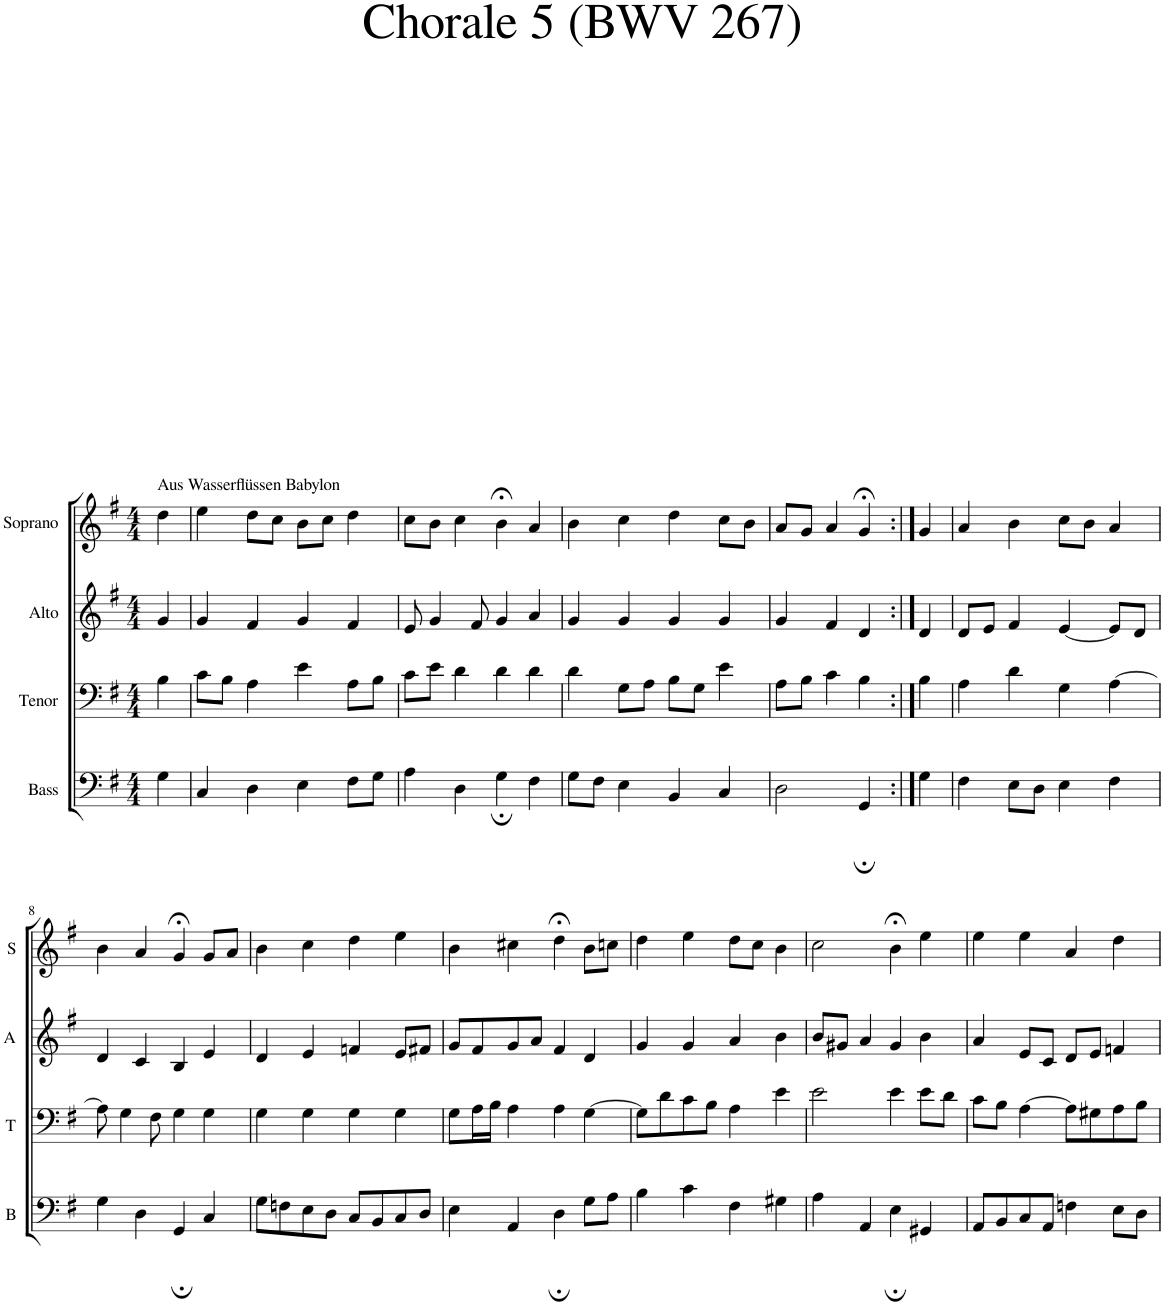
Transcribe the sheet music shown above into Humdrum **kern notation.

**kern	**kern	**kern	**kern
*part4	*part3	*part2	*part1
*staff4	*staff3	*staff2	*staff1
*I"Bass	*I"Tenor	*I"Alto	*I"Soprano
*I'B	*I'T	*I'A	*I'S
*clefF4	*clefF4	*clefG2	*clefG2
*k[f#]	*k[f#]	*k[f#]	*k[f#]
*M4/4	*M4/4	*M4/4	*M4/4
=1	=1	=1	=1
!	!	!	!LO:TX:a:t=Aus Wasserflüssen Babylon
4G\	4B\	4g/	4dd\
=2	=2	=2	=2
4C/	8c\L	4g/	4ee\
.	8B\J	.	.
4D\	4A\	4f#/	8dd\L
.	.	.	8cc\J
4E\	4e\	4g/	8b\L
.	.	.	8cc\J
8F#\L	8A\L	4f#/	4dd\
8G\J	8B\J	.	.
=3	=3	=3	=3
4A\	8c\L	8e/	8cc\L
.	8e\J	4g/	8b\J
4D\	4d\	.	4cc\
.	.	8f#/	.
4G;\	4d\	4g/	4b;<\
4F#\	4d\	4a/	4a/
=4	=4	=4	=4
8G\L	4d\	4g/	4b\
8F#\J	.	.	.
4E\	8G\L	4g/	4cc\
.	8A\J	.	.
4BB/	8B\L	4g/	4dd\
.	8G\J	.	.
4C/	4e\	4g/	8cc\L
.	.	.	8b\J
=5	=5	=5	=5
2D\	8A\L	4g/	8a/L
.	8B\J	.	8g/J
.	4c\	4f#/	4a/
4GG;/	4B\	4d/	4g;</
=6:|!	=6:|!	=6:|!	=6:|!
4G\	4B\	4d/	4g/
=7	=7	=7	=7
4F#\	4A\	8d/L	4a/
.	.	8e/J	.
8E\L	4d\	4f#/	4b\
8D\J	.	.	.
4E\	4G\	[4e/	8cc\L
.	.	.	8b\J
4F#\	[4A\	8e/L]	4a/
.	.	8d/J	.
!!LO:LB:g=z
=8	=8	=8	=8
4G\	8A\]	4d/	4b\
.	4G\	.	.
4D\	.	4c/	4a/
.	8F#\	.	.
4GG;/	4G\	4B/	4g;</
4C/	4G\	4e/	8g/L
.	.	.	8a/J
=9	=9	=9	=9
8G\L	4G\	4d/	4b\
8Fn\	.	.	.
8E\	4G\	4e/	4cc\
8D\J	.	.	.
8C/L	4G\	4fn/	4dd\
8BB/	.	.	.
8C/	4G\	8e/L	4ee\
8D/J	.	8f#X/J	.
=10	=10	=10	=10
4E\	8G\L	8g/L	4b\
.	16A\L	8f#/	.
.	16B\JJ	.	.
4AA/	4A\	8g/	4cc#X\
.	.	8a/J	.
4D;\	4A\	4f#/	4dd;<\
8G\L	[4G\	4d/	8b\L
8A\J	.	.	8ccn\J
=11	=11	=11	=11
4B\	8G\L]	4g/	4dd\
.	8d\	.	.
4c\	8c\	4g/	4ee\
.	8B\J	.	.
4F#\	4A\	4a/	8dd\L
.	.	.	8cc\J
4G#X\	4e\	4b\	4b\
=12	=12	=12	=12
4A\	2e\	8b/L	2cc\
.	.	8g#X/J	.
4AA/	.	4a/	.
4E;\	4e\	4g#/	4b;<\
4GG#X/	8e\L	4b\	4ee\
.	8d\J	.	.
=13	=13	=13	=13
8AA/L	8c\L	4a/	4ee\
8BB/	8B\J	.	.
8C/	[4A\	8e/L	4ee\
8AA/J	.	8c/J	.
4Fn\	8A\L]	8d/L	4a/
.	8G#X\	8e/J	.
8E\L	8A\	4fn/	4dd\
8D\J	8B\J	.	.
=	=	=	=
*-	*-	*-	*-
